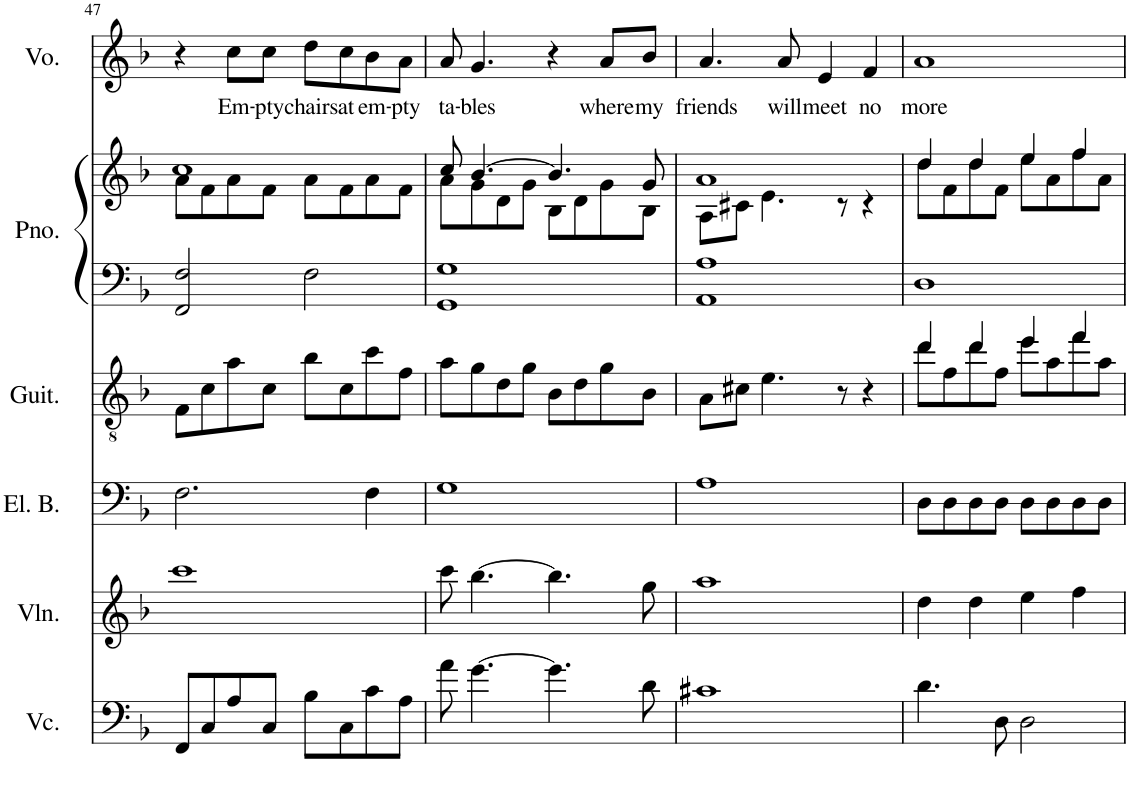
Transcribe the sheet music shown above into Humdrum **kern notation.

**kern	**kern	**kern	**kern	**kern	**kern	**kern	**text
*part6	*part5	*part4	*part3	*part2	*part2	*part1	*part1
*staff7	*staff6	*staff5	*staff4	*staff3	*staff2	*staff1	*staff1
*I"Violoncello	*I"Violin	*I"Electric Bass	*I"Classical Guitar	*I"Piano	*	*I"Voice	*
*I'Vc.	*I'Vln.	*I'El. B.	*I'Guit.	*I'Pno.	*	*I'Vo.	*
!!LO:PB:g=z
*clefF4	*clefG2	*clefF4	*clefGv2	*clefF4	*clefG2	*clefG2	*
*	*	*Trd7c12	*	*	*	*	*
*k[b-]	*k[b-]	*k[b-]	*k[b-]	*k[b-]	*k[b-]	*k[b-]	*
*M4/4	*M4/4	*M4/4	*M4/4	*M4/4	*M4/4	*M4/4	*
=47	=47	=47	=47	=47	=47	=47	=47
*	*	*	*	*	*^	*	*
8FF/L	1ccc	2.F\	8F\L	2FF/ 2F/	1cc	8a\L	4r	.
8C/	.	.	8c\	.	.	8f\	.	.
!	!	!	!	!	!	!	!	!LO:LY:b
8A/	.	.	8a\	.	.	8a\	8cc\L	Em-
!	!	!	!	!	!	!	!	!LO:LY:b
8C/J	.	.	8c\J	.	.	8f\J	8cc\J	-pty
!	!	!	!	!	!	!	!	!LO:LY:b
8B-\L	.	.	8b-\L	2F\	.	8a\L	8dd\L	chairs
!	!	!	!	!	!	!	!	!LO:LY:b
8C\	.	.	8c\	.	.	8f\	8cc\	at
!	!	!	!	!	!	!	!	!LO:LY:b
8c\	.	4F\	8cc\	.	.	8a\	8b-\	em-
!	!	!	!	!	!	!	!	!LO:LY:b
8A\J	.	.	8f\J	.	.	8f\J	8a\J	-pty
=48	=48	=48	=48	=48	=48	=48	=48	=48
!	!	!	!	!	!	!	!	!LO:LY:b
8a\	8ccc\	1G	8a\L	1GG 1G	8cc/	8a\L	8a/	ta-
!	!	!	!	!	!	!	!	!LO:LY:b
[4.g\	[4.bb-\	.	8g\	.	[4.b-/	8g\	4.g/	-bles
.	.	.	8d\	.	.	8d\	.	.
.	.	.	8g\J	.	.	8g\J	.	.
4.g\]	4.bb-\]	.	8B-\L	.	4.b-/]	8B-\L	4r	.
.	.	.	8d\	.	.	8d\	.	.
!	!	!	!	!	!	!	!	!LO:LY:b
.	.	.	8g\	.	.	8g\	8a/L	where
!	!	!	!	!	!	!	!	!LO:LY:b
8d\	8gg\	.	8B-\J	.	8g/	8B-\J	8b-/J	my
=49	=49	=49	=49	=49	=49	=49	=49	=49
!	!	!	!	!	!	!	!	!LO:LY:b
1c#X	1aa	1A	8A\L	1AA 1A	1a	8A\L	4.a/	friends
.	.	.	8c#X\J	.	.	8c#X\J	.	.
.	.	.	4.e\	.	.	4.e\	.	.
!	!	!	!	!	!	!	!	!LO:LY:b
.	.	.	.	.	.	.	8a/	will
!	!	!	!	!	!	!	!	!LO:LY:b
.	.	.	.	.	.	.	4e/	meet
.	.	.	8r	.	.	8r	.	.
!	!	!	!	!	!	!	!	!LO:LY:b
.	.	.	4r	.	.	4r	4f/	no
=50	=50	=50	=50	=50	=50	=50	=50	=50
*	*	*	*^	*	*	*	*	*
!	!	!	!	!	!	!	!	!	!LO:LY:b
4.d\	4dd\	8D\L	4dd/	8dd\L	1D	4dd/	8dd\L	1a	more
.	.	8D\	.	8f\	.	.	8f\	.	.
.	4dd\	8D\	4dd/	8dd\	.	4dd/	8dd\	.	.
8D\	.	8D\J	.	8f\J	.	.	8f\J	.	.
2D\	4ee\	8D\L	4ee/	8ee\L	.	4ee/	8ee\L	.	.
.	.	8D\	.	8a\	.	.	8a\	.	.
.	4ff\	8D\	4ff/	8ff\	.	4ff/	8ff\	.	.
.	.	8D\J	.	8a\J	.	.	8a\J	.	.
*	*	*	*v	*v	*	*v	*v	*	*
=	=	=	=	=	=	=	=
*-	*-	*-	*-	*-	*-	*-	*-
